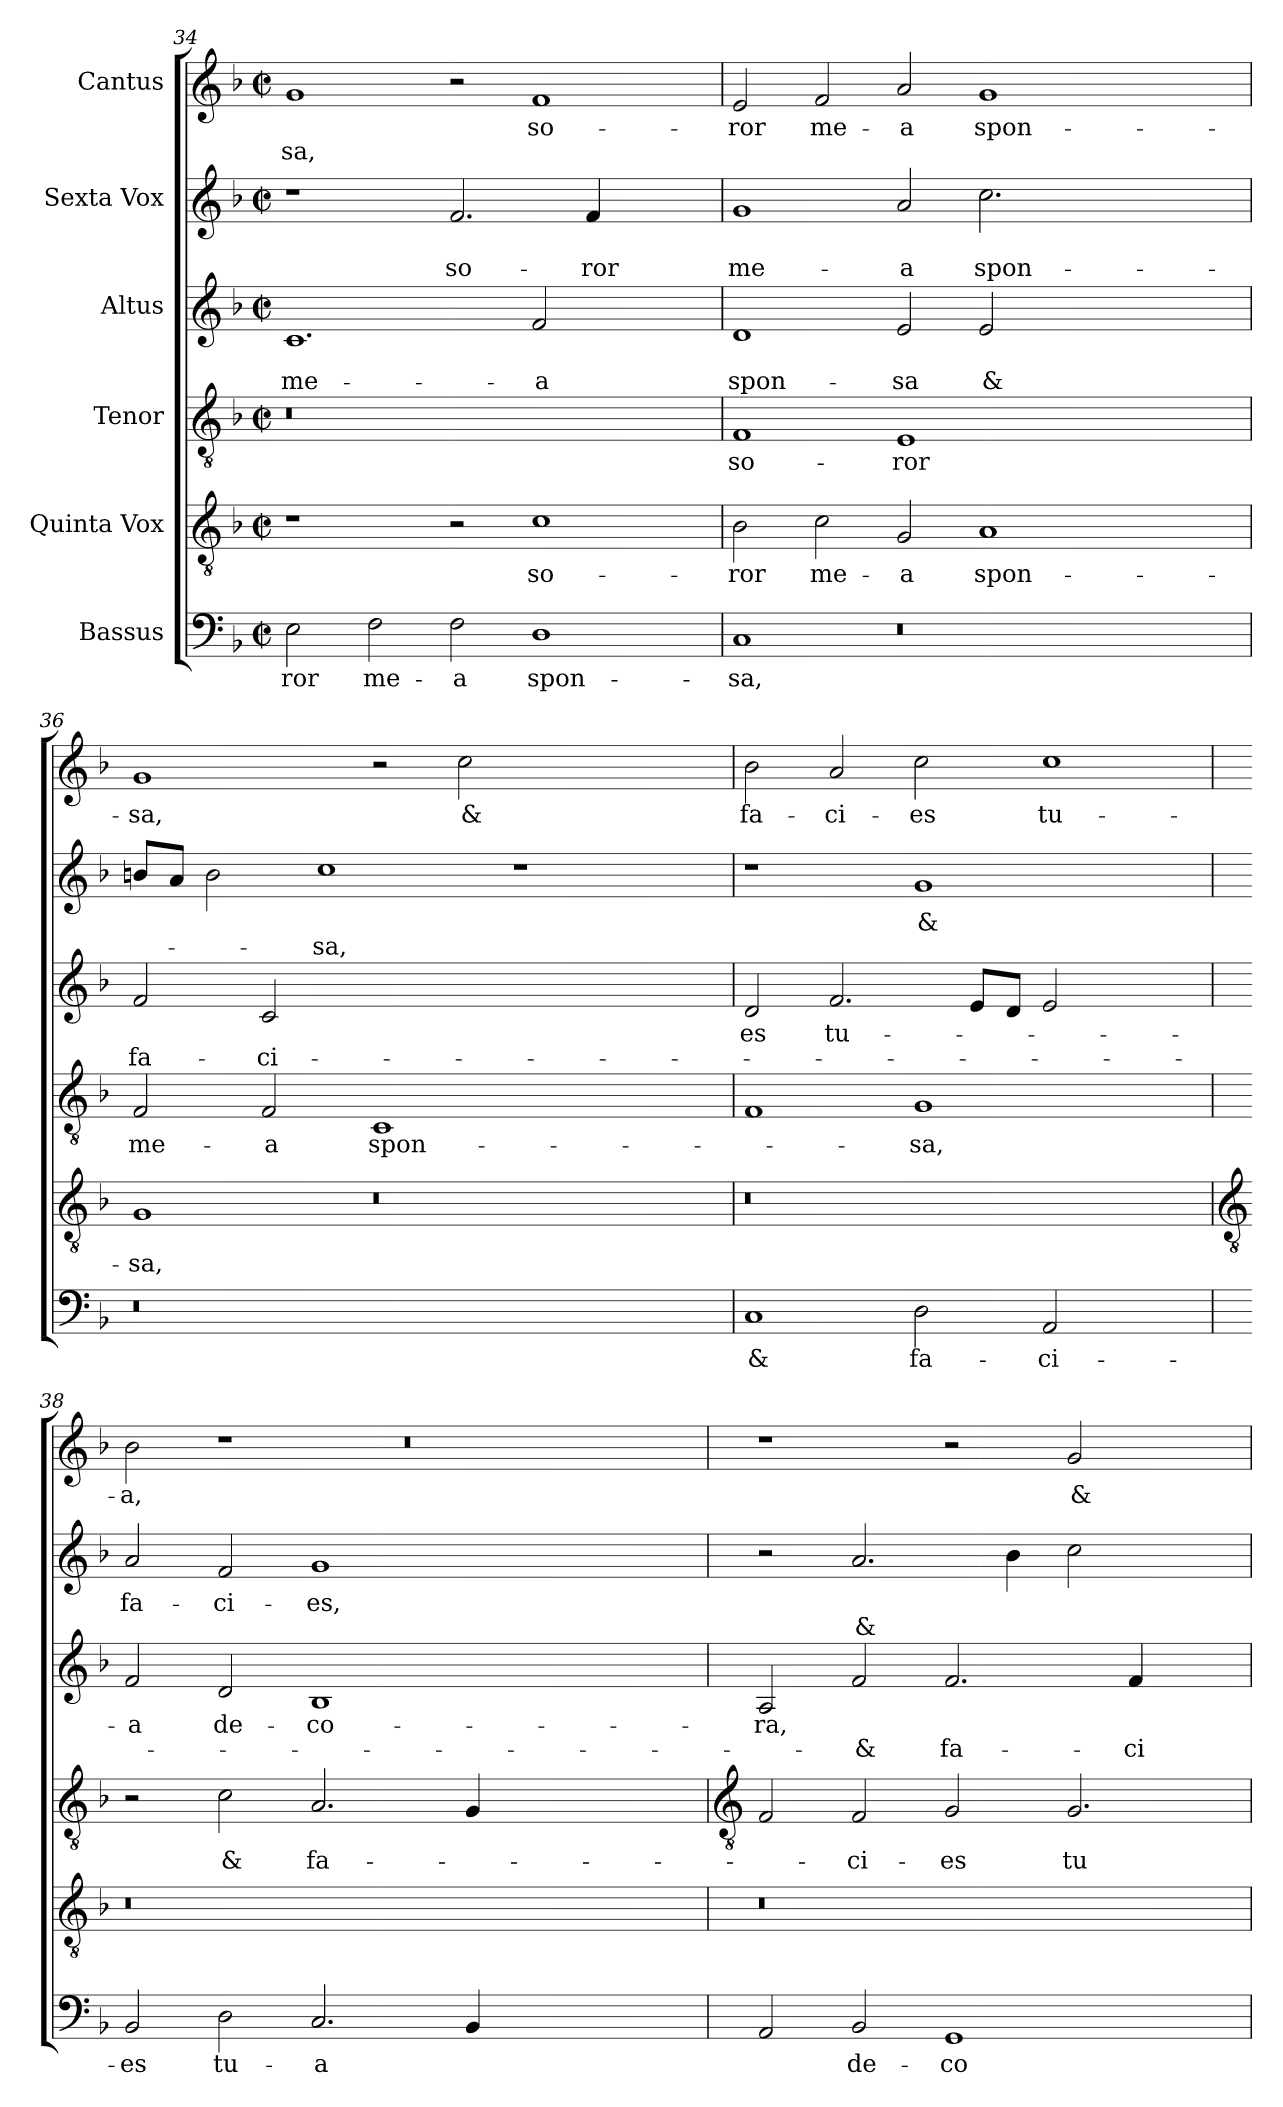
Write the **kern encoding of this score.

**kern	**text	**kern	**text	**kern	**text	**kern	**text	**text	**kern	**text	**text	**kern	**text	**text
*part6	*part6	*part5	*part5	*part4	*part4	*part3	*part3	*part3	*part2	*part2	*part2	*part1	*part1	*part1
*staff6	*staff6	*staff5	*staff5	*staff4	*staff4	*staff3	*staff3	*staff3	*staff2	*staff2	*staff2	*staff1	*staff1	*staff1
*I"Bassus	*	*I"Quinta Vox	*	*I"Tenor	*	*I"Altus	*	*	*I"Sexta Vox	*	*	*I"Cantus	*	*
*clefF4	*	*clefGv2	*	*clefGv2	*	*clefG2	*	*	*clefG2	*	*	*clefG2	*	*
*k[b-]	*	*k[b-]	*	*k[b-]	*	*k[b-]	*	*	*k[b-]	*	*	*k[b-]	*	*
*F:	*	*F:	*	*F:	*	*F:	*	*	*F:	*	*	*F:	*	*
*M4/2	*	*M4/2	*	*M4/2	*	*M4/2	*	*	*M4/2	*	*	*M4/2	*	*
*met(c|)	*	*met(c|)	*	*met(c|)	*	*met(c|)	*	*	*met(c|)	*	*	*met(c|)	*	*
=34A	=34A	=34A	=34A	=34A	=34A	=34A	=34A	=34A	=34A	=34A	=34A	=34A	=34A	=34A
!	!LO:LY:b	!	!	!	!	!	!	!LO:LY:b	!	!	!	!	!	!LO:LY:b
2E	-ror	1r	.	0r	.	1.c	.	me-	1r	.	.	1g	.	-sa,
!	!LO:LY:b	!	!	!	!	!	!	!	!	!	!	!	!	!
2F	me-	.	.	.	.	.	.	.	.	.	.	.	.	.
!	!LO:LY:b	!	!	!	!	!	!	!	!	!	!LO:LY:b	!	!	!
2F	-a	2r	.	.	.	.	.	.	2.f	.	so-	2r	.	.
!	!LO:LY:b	!	!LO:LY:b	!	!	!	!	!LO:LY:b	!	!	!	!	!LO:LY:b	!
1D	spon-	1c	so-	.	.	2f	.	-a	.	.	.	1f	so-	.
!	!	!	!	!	!	!	!	!	!	!	!LO:LY:b	!	!	!
.	.	.	.	.	.	.	.	.	4f	.	-ror	.	.	.
.	.	.	.	2ryy	.	2ryy	.	.	2ryy	.	.	.	.	.
=35A	=35A	=35A	=35A	=35A	=35A	=35A	=35A	=35A	=35A	=35A	=35A	=35A	=35A	=35A
!	!LO:LY:b	!	!LO:LY:b	!	!LO:LY:b	!	!	!LO:LY:b	!	!	!LO:LY:b	!	!LO:LY:b	!
1C	-sa,	2B-	-ror	1F	so-	1d	.	spon-	1g	.	me-	2e	-ror	.
!	!	!	!LO:LY:b	!	!	!	!	!	!	!	!	!	!LO:LY:b	!
.	.	2c	me-	.	.	.	.	.	.	.	.	2f	me-	.
!	!	!	!LO:LY:b	!	!LO:LY:b	!	!	!LO:LY:b	!	!	!LO:LY:b	!	!LO:LY:b	!
0r	.	2G	-a	1E	-ror	2e	.	-sa	2a	.	-a	2a	-a	.
!	!	!	!LO:LY:b	!	!	!	!	!LO:LY:b	!	!	!LO:LY:b	!	!LO:LY:b	!
.	.	1A	spon-	.	.	2e	.	&	2.cc	.	spon-	1g	spon-	.
.	.	.	.	1ryy	.	1ryy	.	.	.	.	.	.	.	.
.	.	.	.	.	.	.	.	.	2.ryy	.	.	.	.	.
.	.	2ryy	.	.	.	.	.	.	.	.	.	2ryy	.	.
=36A	=36A	=36A	=36A	=36A	=36A	=36A	=36A	=36A	=36A	=36A	=36A	=36A	=36A	=36A
!	!	!	!LO:LY:b	!	!LO:LY:b	!	!	!LO:LY:b	!	!	!	!	!LO:LY:b	!
0r	.	1G	-sa,	2F	me-	2f	.	fa-	8bnL	.	.	1g	-sa,	.
.	.	.	.	.	.	.	.	.	8aJ	.	.	.	.	.
.	.	.	.	.	.	.	.	.	2b	.	.	.	.	.
!	!	!	!	!	!LO:LY:b	!	!	!LO:LY:b	!	!	!	!	!	!
.	.	.	.	2F	-a	2c	.	-ci-	.	.	.	.	.	.
!	!	!	!	!	!	!	!	!	!	!	!LO:LY:b	!	!	!
.	.	.	.	.	.	.	.	.	1cc	.	-sa,	.	.	.
!	!	!	!	!	!LO:LY:b	!	!	!	!	!	!	!	!	!
.	.	0r	.	1C	spon-	0ryy	.	.	.	.	.	2r	.	.
!	!	!	!	!	!	!	!	!	!	!	!	!	!LO:LY:b	!
.	.	.	.	.	.	.	.	.	.	.	.	2cc	&	.
.	.	.	.	.	.	.	.	.	1r	.	.	.	.	.
1ryy	.	.	.	1ryy	.	.	.	.	.	.	.	1ryy	.	.
.	.	.	.	.	.	.	.	.	4ryy	.	.	.	.	.
!!LO:LB:g=z
=37	=37	=37	=37	=37	=37	=37	=37	=37	=37	=37	=37	=37	=37	=37
!	!LO:LY:b	!	!	!	!	!	!LO:LY:b	!	!	!	!	!	!LO:LY:b	!
1C	&	0r	.	1F	.	2d	-es	.	1r	.	.	2b-	fa-	.
!	!	!	!	!	!	!	!LO:LY:b	!	!	!	!	!	!LO:LY:b	!
.	.	.	.	.	.	2.f	tu-	.	.	.	.	2a	-ci-	.
!	!LO:LY:b	!	!	!	!LO:LY:b	!	!	!	!	!LO:LY:b	!	!	!LO:LY:b	!
2D	fa-	.	.	1G	-sa,	.	.	.	1g	&	.	2cc	-es	.
.	.	.	.	.	.	8eL	.	.	.	.	.	.	.	.
.	.	.	.	.	.	8dJ	.	.	.	.	.	.	.	.
!	!LO:LY:b	!	!	!	!	!	!	!	!	!	!	!	!LO:LY:b	!
2AA	-ci-	.	.	.	.	2e	.	.	.	.	.	1cc	tu-	.
2ryy	.	2ryy	.	2ryy	.	2ryy	.	.	2ryy	.	.	.	.	.
!!LO:LB:g=z
=38	=38	=38	=38	=38	=38	=38	=38	=38	=38	=38	=38	=38	=38	=38
*	*	*clefGv2	*	*	*	*	*	*	*	*	*	*	*	*
!	!LO:LY:b	!	!	!	!	!	!LO:LY:b	!	!	!LO:LY:b	!	!	!LO:LY:b	!
2BB-	-es	0r	.	2r	.	2f	-a	.	2a	fa-	.	2b-	-a,	.
!	!LO:LY:b	!	!	!	!LO:LY:b	!	!LO:LY:b	!	!	!LO:LY:b	!	!	!	!
2D	tu-	.	.	2c	&	2d	de-	.	2f	-ci-	.	1r	.	.
!	!LO:LY:b	!	!	!	!LO:LY:b	!	!LO:LY:b	!	!	!LO:LY:b	!	!	!	!
2.C	-a	.	.	2.A	fa-	1B-	-co-	.	1g	-es,	.	.	.	.
.	.	.	.	.	.	.	.	.	.	.	.	0r	.	.
4BB-	.	.	.	4G	.	.	.	.	.	.	.	.	.	.
1.ryy	.	1.ryy	.	1.ryy	.	1.ryy	.	.	1.ryy	.	.	.	.	.
!!LO:LB:g=z
=39	=39	=39	=39	=39	=39	=39	=39	=39	=39	=39	=39	=39	=39	=39
*	*	*	*	*clefGv2	*	*	*	*	*	*	*	*	*	*
!	!	!	!	!	!	!	!LO:LY:b	!	!	!	!	!	!	!
2AA	.	0r	.	2F	.	2A	-ra,	.	2r	.	.	1r	.	.
!	!LO:LY:b	!	!	!	!LO:LY:b	!	!	!LO:LY:b	!	!	!LO:LY:b	!	!	!
2BB-	de-	.	.	2F	-ci-	2f	.	&	2.a	.	&	.	.	.
!	!LO:LY:b	!	!	!	!LO:LY:b	!	!	!LO:LY:b	!	!	!	!	!	!
1GG	-co-	.	.	2G	-es	2.f	.	fa-	.	.	.	2r	.	.
.	.	.	.	.	.	.	.	.	4b-	.	.	.	.	.
!	!	!	!	!	!LO:LY:b	!	!	!	!	!	!	!	!LO:LY:b	!
.	.	.	.	2.G	tu	.	.	.	2cc	.	.	2g	&	.
!	!	!	!	!	!	!	!	!LO:LY:b	!	!	!	!	!	!
.	.	.	.	.	.	4f	.	-ci-	.	.	.	.	.	.
4ryy	.	4ryy	.	.	.	4ryy	.	.	4ryy	.	.	4ryy	.	.
=	=	=	=	=	=	=	=	=	=	=	=	=	=	=
*-	*-	*-	*-	*-	*-	*-	*-	*-	*-	*-	*-	*-	*-	*-
